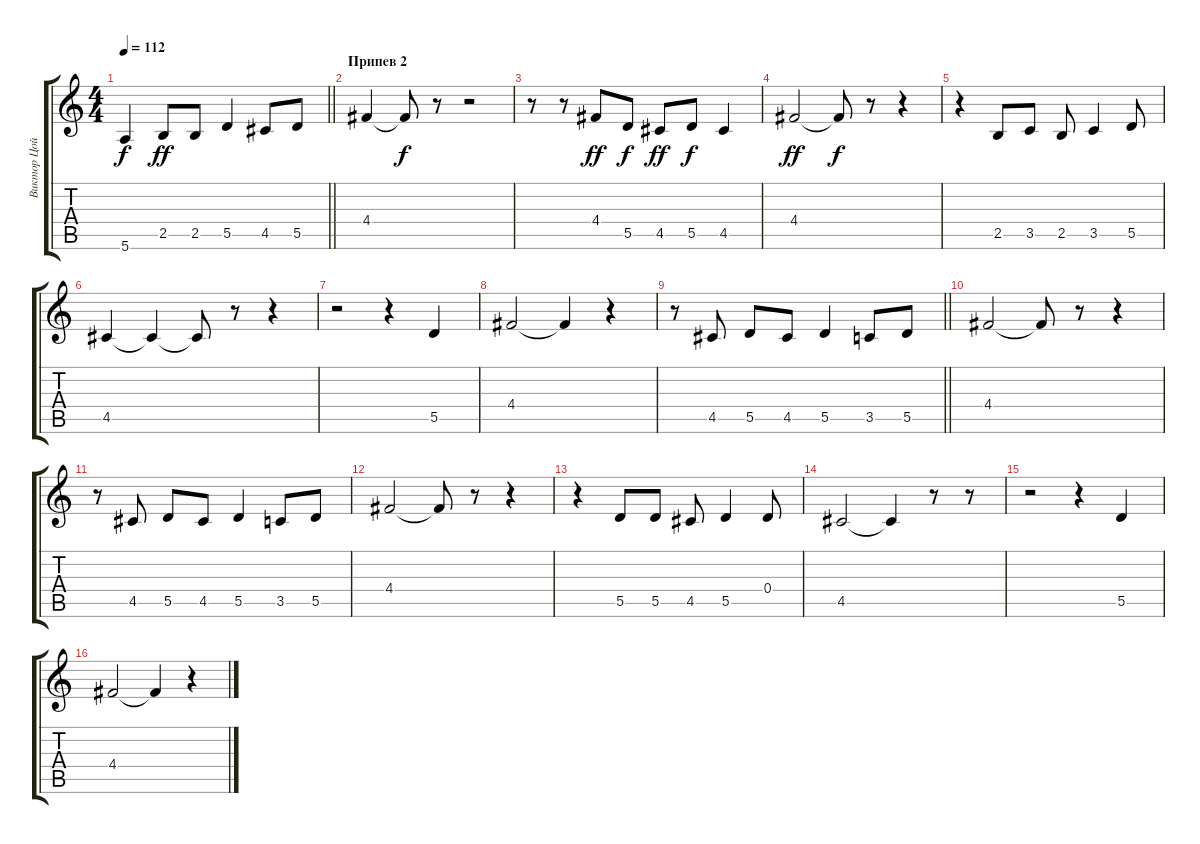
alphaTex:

\track ("Виктор Цой (Вокал)" "Виктор Цой") {instrument overdrivenguitar}
\staff {score tabs}
\tuning (E4 B3 G3 D3 A2 E2) {hide}
\ts (4 4)
\tempo 112
\clef g2
\barLineRight lightlight
\ks c
5.6.4{dy f} 2.5.8{dy ff} 2.5.8 5.5.4 4.5.8 5.5.8 |
\section ("" "Припев 2")
4.4.4 4.4{t}.8{dy f} r.8 r.2 |
r.8 r.8 4.4.8{dy ff} 5.5.8{dy f} 4.5.8{dy ff} 5.5.8{dy f} 4.5.4 |
4.4.2{dy ff} 4.4{t}.8{dy f} r.8 r.4 |
r.4 2.5.8 3.5.8 2.5.8 3.5.4 5.5.8 |
4.5.4 4.5{t}.4 4.5{t}.8 r.8 r.4 |
r.2 r.4 5.5.4 |
4.4.2 4.4{t}.4 r.4 |
\barLineRight lightlight
r.8 4.5.8 5.5.8 4.5.8 5.5.4 3.5.8 5.5.8 |
4.4.2 4.4{t}.8 r.8 r.4 |
r.8 4.5.8 5.5.8 4.5.8 5.5.4 3.5.8 5.5.8 |
4.4.2 4.4{t}.8 r.8 r.4 |
r.4 5.5.8 5.5.8 4.5.8 5.5.4 0.4.8 |
4.5.2 4.5{t}.4 r.8 r.8 |
r.2 r.4 5.5.4 |
4.4.2 4.4{t}.4 r.4
